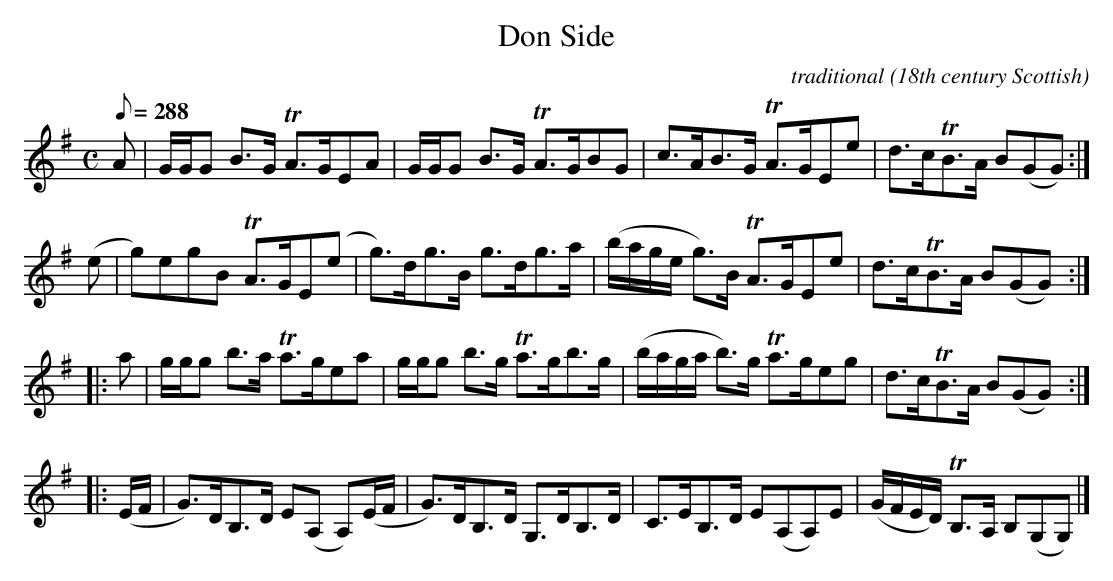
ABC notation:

X:1
T:Don Side
C:traditional
O:18th century Scottish
L:1/8
Q:288
M:C
K:G
A|G/G/G B>G TA>GEA|G/G/G B>G TA>GBG|c>AB>G TA>GEe|d>cTB>A B(GG):|
(e|g)egB TA>GE(e|g>)dg>B g>dg>a|(b/a/g/e/ g>)B TA>GEe|d>cTB>A B(GG):|
|:a|g/g/g b>a Ta>gea|g/g/g b>g Ta>gb>g|(b/a/g/a/ b>)g Ta>geg|d>cTB>A B(GG):|
|:(E/F/|G>)DB,>D E(A, A,)(E/F/|G>)DB,>D G,>DB,>D|C>EB,>D E(A,A,)E|(G/F/E/D/) TB,>A, B,(G,G,)|]
